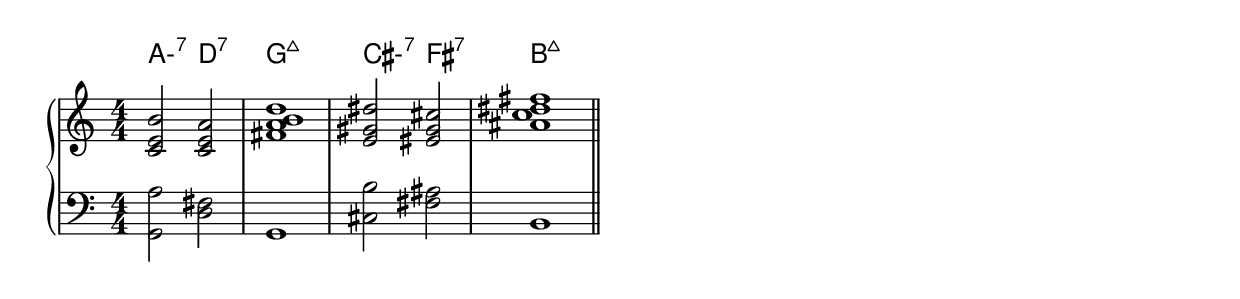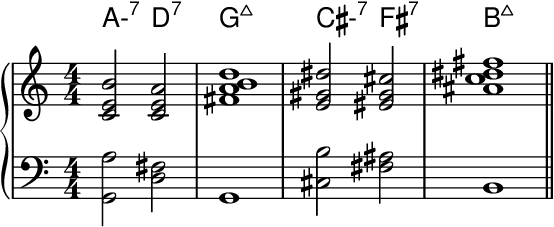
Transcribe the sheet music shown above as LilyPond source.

\version "2.24.4"
\language "english"
#(ly:set-option 'crop #t)
\include "include/alt.ly"
\score {
  \midi {
    \tempo 4=120
  }
  \layout {
    \context {
      \Score
      \omit BarNumber
    }
    indent = 0\mm
  }
  \new GrandStaff <<
    \chords {
      \set noChordSymbol = ""
      \set minorChordModifier = \markup { "-" }
      \set midiMaximumVolume = #0 % prevent named chords sounding
      a2:min7 d:7 | g1:maj7 | cs2:min7 fs2:7 | b1:maj7
    }
    \new Staff {
      \key c \major
      \numericTimeSignature
      \time 4/4
      \clef treble {
        \relative {
          \skip \f % spacer to set voice volume
          <c' e b'>2 <c e a>2 | <fs a b d>1 | <e gs ds'>2 <es gs cs>2 | <as c ds fs>1
          \bar "||"
        }
      }
    }
    \new Staff {
      \clef bass {
        {
          \skip \f % spacer to set voice volume
          <a g,>2 <d fs>2 | g,1 | <cs b>2 <fs as>2 | b,1
          \bar "||"
        }
      }
    }
  >>
}
